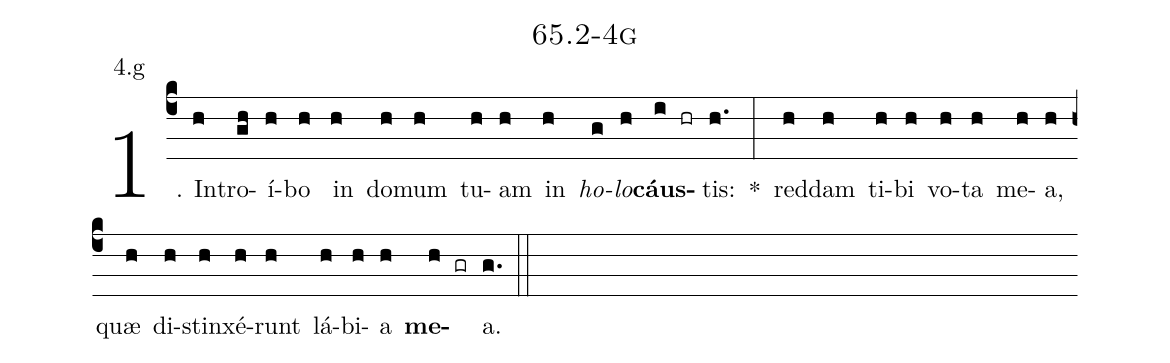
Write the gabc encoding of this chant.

name: 65.2-4g;
annotation: 4.g;
%%
(c4)1. In(h)tro(gh)í(h)bo(h) in(h) do(h)mum(h) tu(h)am(h) in(h) <i>ho</i>(g)<i>lo</i>(h)<b>cáus</b>(i hr)tis:(h.) *(:) red(h)dam(h) ti(h)bi(h) vo(h)ta(h) me(h)a,(h) quæ(h) di(h)stin(h)xé(h)runt(h) lá(h)bi(h)a(h) <b>me</b>(h gr)a.(g.) (::)


%E(h) u(h) o(h) u(h) a(h) e.(g.) (::)
